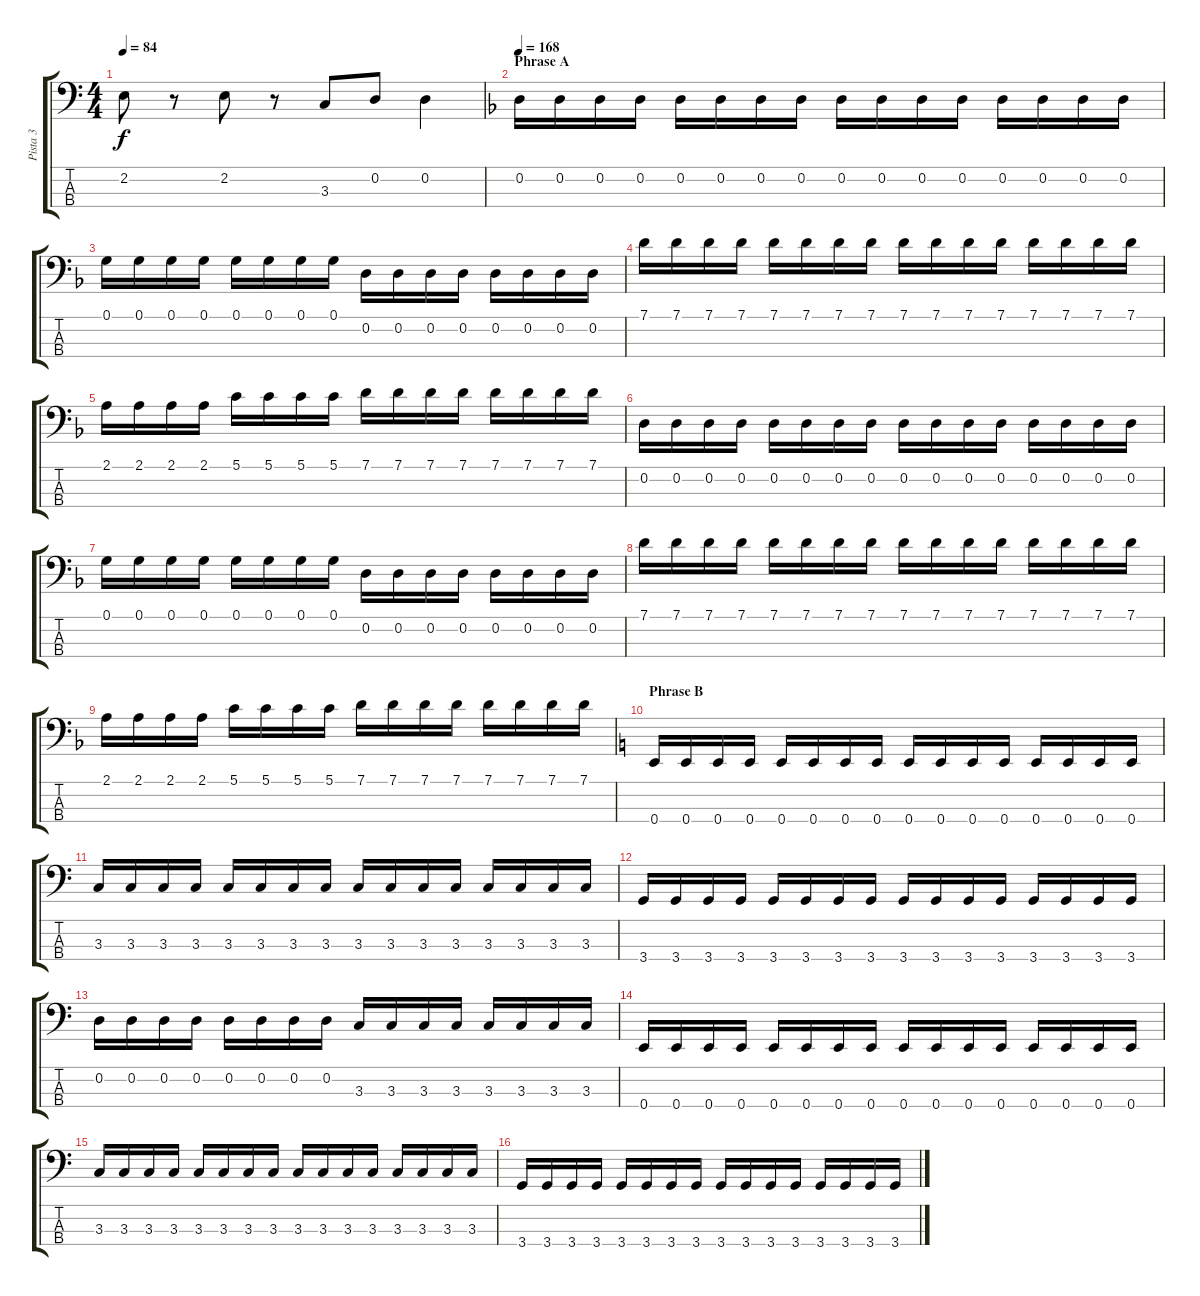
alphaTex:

\track ("Pista 3" "Pista 3") {instrument electricbassfinger}
\staff {score tabs}
\tuning (G2 D2 A1 E1) {hide}
\ts (4 4)
\tempo 84
\clef f4
\ks c
2.2.8{dy f} r.8 2.2.8 r.8 3.3.8 0.2.8 0.2.4 |
\section ("" "Phrase A")
\tempo 168
\ks f
0.2.16 0.2.16 0.2.16 0.2.16 0.2.16 0.2.16 0.2.16 0.2.16 0.2.16 0.2.16 0.2.16 0.2.16 0.2.16 0.2.16 0.2.16 0.2.16 |
0.1.16 0.1.16 0.1.16 0.1.16 0.1.16 0.1.16 0.1.16 0.1.16 0.2.16 0.2.16 0.2.16 0.2.16 0.2.16 0.2.16 0.2.16 0.2.16 |
7.1.16 7.1.16 7.1.16 7.1.16 7.1.16 7.1.16 7.1.16 7.1.16 7.1.16 7.1.16 7.1.16 7.1.16 7.1.16 7.1.16 7.1.16 7.1.16 |
2.1.16 2.1.16 2.1.16 2.1.16 5.1.16 5.1.16 5.1.16 5.1.16 7.1.16 7.1.16 7.1.16 7.1.16 7.1.16 7.1.16 7.1.16 7.1.16 |
0.2.16 0.2.16 0.2.16 0.2.16 0.2.16 0.2.16 0.2.16 0.2.16 0.2.16 0.2.16 0.2.16 0.2.16 0.2.16 0.2.16 0.2.16 0.2.16 |
0.1.16 0.1.16 0.1.16 0.1.16 0.1.16 0.1.16 0.1.16 0.1.16 0.2.16 0.2.16 0.2.16 0.2.16 0.2.16 0.2.16 0.2.16 0.2.16 |
7.1.16 7.1.16 7.1.16 7.1.16 7.1.16 7.1.16 7.1.16 7.1.16 7.1.16 7.1.16 7.1.16 7.1.16 7.1.16 7.1.16 7.1.16 7.1.16 |
2.1.16 2.1.16 2.1.16 2.1.16 5.1.16 5.1.16 5.1.16 5.1.16 7.1.16 7.1.16 7.1.16 7.1.16 7.1.16 7.1.16 7.1.16 7.1.16 |
\section ("" "Phrase B")
\ks c
0.4.16 0.4.16 0.4.16 0.4.16 0.4.16 0.4.16 0.4.16 0.4.16 0.4.16 0.4.16 0.4.16 0.4.16 0.4.16 0.4.16 0.4.16 0.4.16 |
3.3.16 3.3.16 3.3.16 3.3.16 3.3.16 3.3.16 3.3.16 3.3.16 3.3.16 3.3.16 3.3.16 3.3.16 3.3.16 3.3.16 3.3.16 3.3.16 |
3.4.16 3.4.16 3.4.16 3.4.16 3.4.16 3.4.16 3.4.16 3.4.16 3.4.16 3.4.16 3.4.16 3.4.16 3.4.16 3.4.16 3.4.16 3.4.16 |
0.2.16 0.2.16 0.2.16 0.2.16 0.2.16 0.2.16 0.2.16 0.2.16 3.3.16 3.3.16 3.3.16 3.3.16 3.3.16 3.3.16 3.3.16 3.3.16 |
0.4.16 0.4.16 0.4.16 0.4.16 0.4.16 0.4.16 0.4.16 0.4.16 0.4.16 0.4.16 0.4.16 0.4.16 0.4.16 0.4.16 0.4.16 0.4.16 |
3.3.16 3.3.16 3.3.16 3.3.16 3.3.16 3.3.16 3.3.16 3.3.16 3.3.16 3.3.16 3.3.16 3.3.16 3.3.16 3.3.16 3.3.16 3.3.16 |
3.4.16 3.4.16 3.4.16 3.4.16 3.4.16 3.4.16 3.4.16 3.4.16 3.4.16 3.4.16 3.4.16 3.4.16 3.4.16 3.4.16 3.4.16 3.4.16
